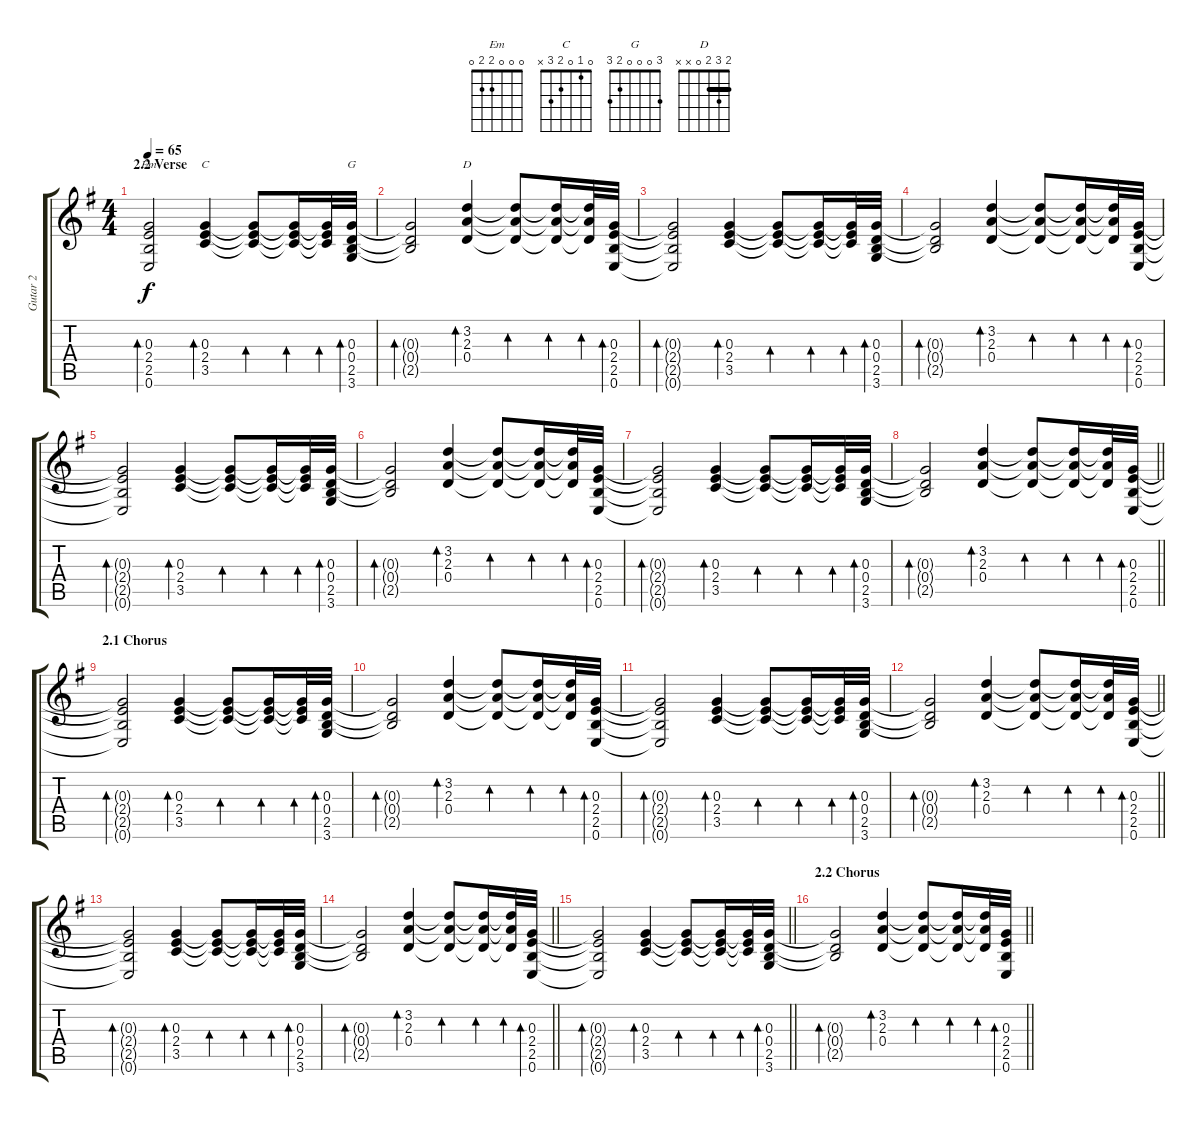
\track ("Gutar 2" "Gutar 2") {instrument acousticguitarsteel}
\staff {score tabs}
\tuning (E4 B3 G3 D3 A2 E2) {hide}
\chord ("Em" 0 0 0 2 2 0)
\chord ("C" 0 1 0 2 3 x)
\chord ("G" 3 0 0 0 2 3)
\chord ("D" 2 3 2 0 x x) {barre 2}
\ts (4 4)
\section ("" "2.2 Verse")
\tempo 65
\clef g2
\ks eminor
(0.3{t} 2.4{t} 2.5{t} 0.6{t}).2{bd 120 ch "Em" dy f} (0.3 2.4 3.5).4{bd 60 ch "C"} (0.3{t} 2.4{t} 3.5{t}).8{bd 60} (0.3{t} 2.4{t} 3.5{t}).16{bd 60} (0.3{t} 2.4{t} 3.5{t}).32{bd 60} (0.3 0.4 2.5 3.6).32{bd 120 ch "G"} |
(0.3{t} 0.4{t} 2.5{t}).2{bd 120} (3.2 2.3 0.4).4{bd 120 ch "D"} (3.2{t} 2.3{t} 0.4{t}).8{bd 60} (3.2{t} 2.3{t} 0.4{t}).16{bd 60} (3.2{t} 2.3{t} 0.4{t}).32{bd 60} (0.3 2.4 2.5 0.6).32{bd 120} |
(0.3{t} 2.4{t} 2.5{t} 0.6{t}).2{bd 120} (0.3 2.4 3.5).4{bd 60} (0.3{t} 2.4{t} 3.5{t}).8{bd 60} (0.3{t} 2.4{t} 3.5{t}).16{bd 60} (0.3{t} 2.4{t} 3.5{t}).32{bd 60} (0.3 0.4 2.5 3.6).32{bd 120} |
(0.3{t} 0.4{t} 2.5{t}).2{bd 120} (3.2 2.3 0.4).4{bd 120} (3.2{t} 2.3{t} 0.4{t}).8{bd 60} (3.2{t} 2.3{t} 0.4{t}).16{bd 60} (3.2{t} 2.3{t} 0.4{t}).32{bd 60} (0.3 2.4 2.5 0.6).32{bd 120} |
(0.3{t} 2.4{t} 2.5{t} 0.6{t}).2{bd 120} (0.3 2.4 3.5).4{bd 60} (0.3{t} 2.4{t} 3.5{t}).8{bd 60} (0.3{t} 2.4{t} 3.5{t}).16{bd 60} (0.3{t} 2.4{t} 3.5{t}).32{bd 60} (0.3 0.4 2.5 3.6).32{bd 120} |
(0.3{t} 0.4{t} 2.5{t}).2{bd 120} (3.2 2.3 0.4).4{bd 120} (3.2{t} 2.3{t} 0.4{t}).8{bd 60} (3.2{t} 2.3{t} 0.4{t}).16{bd 60} (3.2{t} 2.3{t} 0.4{t}).32{bd 60} (0.3 2.4 2.5 0.6).32{bd 120} |
(0.3{t} 2.4{t} 2.5{t} 0.6{t}).2{bd 120} (0.3 2.4 3.5).4{bd 60} (0.3{t} 2.4{t} 3.5{t}).8{bd 60} (0.3{t} 2.4{t} 3.5{t}).16{bd 60} (0.3{t} 2.4{t} 3.5{t}).32{bd 60} (0.3 0.4 2.5 3.6).32{bd 120} |
\barLineRight lightlight
(0.3{t} 0.4{t} 2.5{t}).2{bd 120} (3.2 2.3 0.4).4{bd 120} (3.2{t} 2.3{t} 0.4{t}).8{bd 60} (3.2{t} 2.3{t} 0.4{t}).16{bd 60} (3.2{t} 2.3{t} 0.4{t}).32{bd 60} (0.3 2.4 2.5 0.6).32{bd 120} |
\section ("" "2.1 Chorus")
(0.3{t} 2.4{t} 2.5{t} 0.6{t}).2{bd 120} (0.3 2.4 3.5).4{bd 60} (0.3{t} 2.4{t} 3.5{t}).8{bd 60} (0.3{t} 2.4{t} 3.5{t}).16{bd 60} (0.3{t} 2.4{t} 3.5{t}).32{bd 60} (0.3 0.4 2.5 3.6).32{bd 120} |
(0.3{t} 0.4{t} 2.5{t}).2{bd 120} (3.2 2.3 0.4).4{bd 120} (3.2{t} 2.3{t} 0.4{t}).8{bd 60} (3.2{t} 2.3{t} 0.4{t}).16{bd 60} (3.2{t} 2.3{t} 0.4{t}).32{bd 60} (0.3 2.4 2.5 0.6).32{bd 120} |
(0.3{t} 2.4{t} 2.5{t} 0.6{t}).2{bd 120} (0.3 2.4 3.5).4{bd 60} (0.3{t} 2.4{t} 3.5{t}).8{bd 60} (0.3{t} 2.4{t} 3.5{t}).16{bd 60} (0.3{t} 2.4{t} 3.5{t}).32{bd 60} (0.3 0.4 2.5 3.6).32{bd 120} |
\barLineRight lightlight
(0.3{t} 0.4{t} 2.5{t}).2{bd 120} (3.2 2.3 0.4).4{bd 120} (3.2{t} 2.3{t} 0.4{t}).8{bd 60} (3.2{t} 2.3{t} 0.4{t}).16{bd 60} (3.2{t} 2.3{t} 0.4{t}).32{bd 60} (0.3 2.4 2.5 0.6).32{bd 120} |
(0.3{t} 2.4{t} 2.5{t} 0.6{t}).2{bd 120} (0.3 2.4 3.5).4{bd 60} (0.3{t} 2.4{t} 3.5{t}).8{bd 60} (0.3{t} 2.4{t} 3.5{t}).16{bd 60} (0.3{t} 2.4{t} 3.5{t}).32{bd 60} (0.3 0.4 2.5 3.6).32{bd 120} |
\barLineRight lightlight
(0.3{t} 0.4{t} 2.5{t}).2{bd 120} (3.2 2.3 0.4).4{bd 120} (3.2{t} 2.3{t} 0.4{t}).8{bd 60} (3.2{t} 2.3{t} 0.4{t}).16{bd 60} (3.2{t} 2.3{t} 0.4{t}).32{bd 60} (0.3 2.4 2.5 0.6).32{bd 120} |
\barLineRight lightlight
(0.3{t} 2.4{t} 2.5{t} 0.6{t}).2{bd 120} (0.3 2.4 3.5).4{bd 60} (0.3{t} 2.4{t} 3.5{t}).8{bd 60} (0.3{t} 2.4{t} 3.5{t}).16{bd 60} (0.3{t} 2.4{t} 3.5{t}).32{bd 60} (0.3 0.4 2.5 3.6).32{bd 120} |
\section ("" "2.2 Chorus")
\barLineRight lightlight
(0.3{t} 0.4{t} 2.5{t}).2{bd 120} (3.2 2.3 0.4).4{bd 120} (3.2{t} 2.3{t} 0.4{t}).8{bd 60} (3.2{t} 2.3{t} 0.4{t}).16{bd 60} (3.2{t} 2.3{t} 0.4{t}).32{bd 60} (0.3 2.4 2.5 0.6).32{bd 120}
